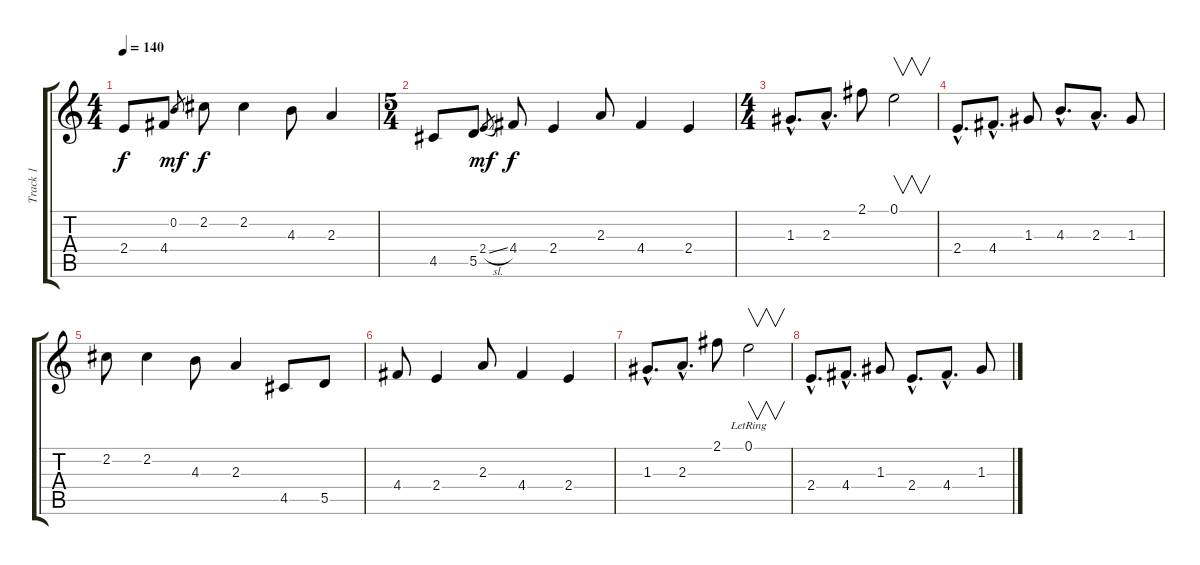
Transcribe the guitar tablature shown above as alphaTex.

\track ("Track 1" "Track 1") {instrument overdrivenguitar}
\staff {score tabs}
\tuning (E4 B3 G3 D3 A2 E2) {hide}
\ts (4 4)
\tempo 140
\clef g2
\ks c
2.4.8{dy f instrument overdrivenguitar} 4.4.8 0.2.8{gr dy mf} 2.2.8{dy f} 2.2.4 4.3.8 2.3.4 |
\ts (5 4)
4.5.8 5.5.8 2.4{sl}.8{gr dy mf} 4.4.8{dy f} 2.4.4 2.3.8 4.4.4 2.4.4 |
\ts (4 4)
1.3{hac}.8{d} 2.3{hac}.8{d} 2.1.8 0.1.2{v} |
2.4{hac}.8{d} 4.4{hac}.8{d} 1.3.8 4.3{hac}.8{d} 2.3{hac}.8{d} 1.3.8 |
2.2.8 2.2.4 4.3.8 2.3.4 4.5.8 5.5.8 |
4.4.8 2.4.4 2.3.8 4.4.4 2.4.4 |
1.3{hac}.8{d} 2.3{hac}.8{d} 2.1.8 0.1{lr}.2{v} |
2.4{hac}.8{d} 4.4{hac}.8{d} 1.3.8 2.4{hac}.8{d} 4.4{hac}.8{d} 1.3.8
